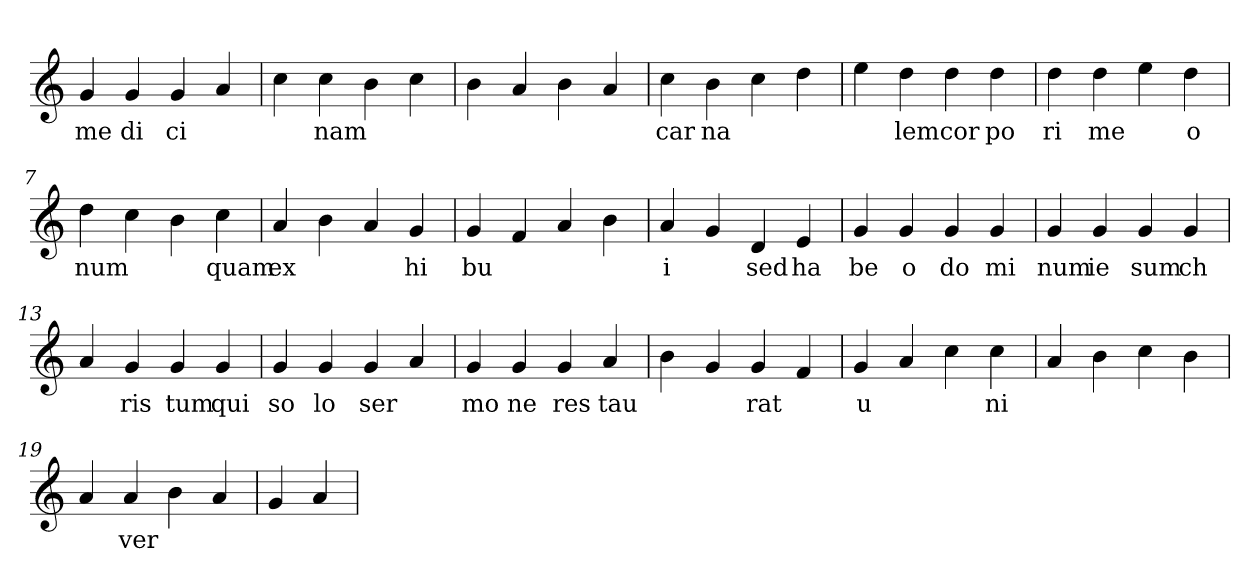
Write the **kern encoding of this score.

**kern	**text
*part1	*part1
*staff1	*staff1
*clefG2	*
=1	=1
4g	me
4g	di
4g	ci
4a	.
=2	=2
4cc	.
4cc	nam
4b	.
4cc	.
=3	=3
4b	.
4a	.
4b	.
4a	.
=4	=4
4cc	car
4b	na
4cc	.
4dd	.
=5	=5
4ee	.
4dd	lem
4dd	cor
4dd	po
=6	=6
4dd	ri
4dd	me
4ee	.
4dd	o
=7	=7
4dd	num
4cc	.
4b	.
4cc	quam
=8	=8
4a	ex
4b	.
4a	.
4g	hi
=9	=9
4g	bu
4f	.
4a	.
4b	.
=10	=10
4a	i
4g	.
4d	sed
4e	ha
=11	=11
4g	be
4g	o
4g	do
4g	mi
=12	=12
4g	num
4g	ie
4g	sum
4g	ch
=13	=13
4a	.
4g	ris
4g	tum
4g	qui
=14	=14
4g	so
4g	lo
4g	ser
4a	.
=15	=15
4g	mo
4g	ne
4g	res
4a	tau
=16	=16
4b	.
4g	.
4g	rat
4f	.
=17	=17
4g	u
4a	.
4cc	.
4cc	ni
=18	=18
4a	.
4b	.
4cc	.
4b	.
=19	=19
4a	.
4a	ver
4b	.
4a	.
=20	=20
4g	.
4a	.
=	=
*-	*-
